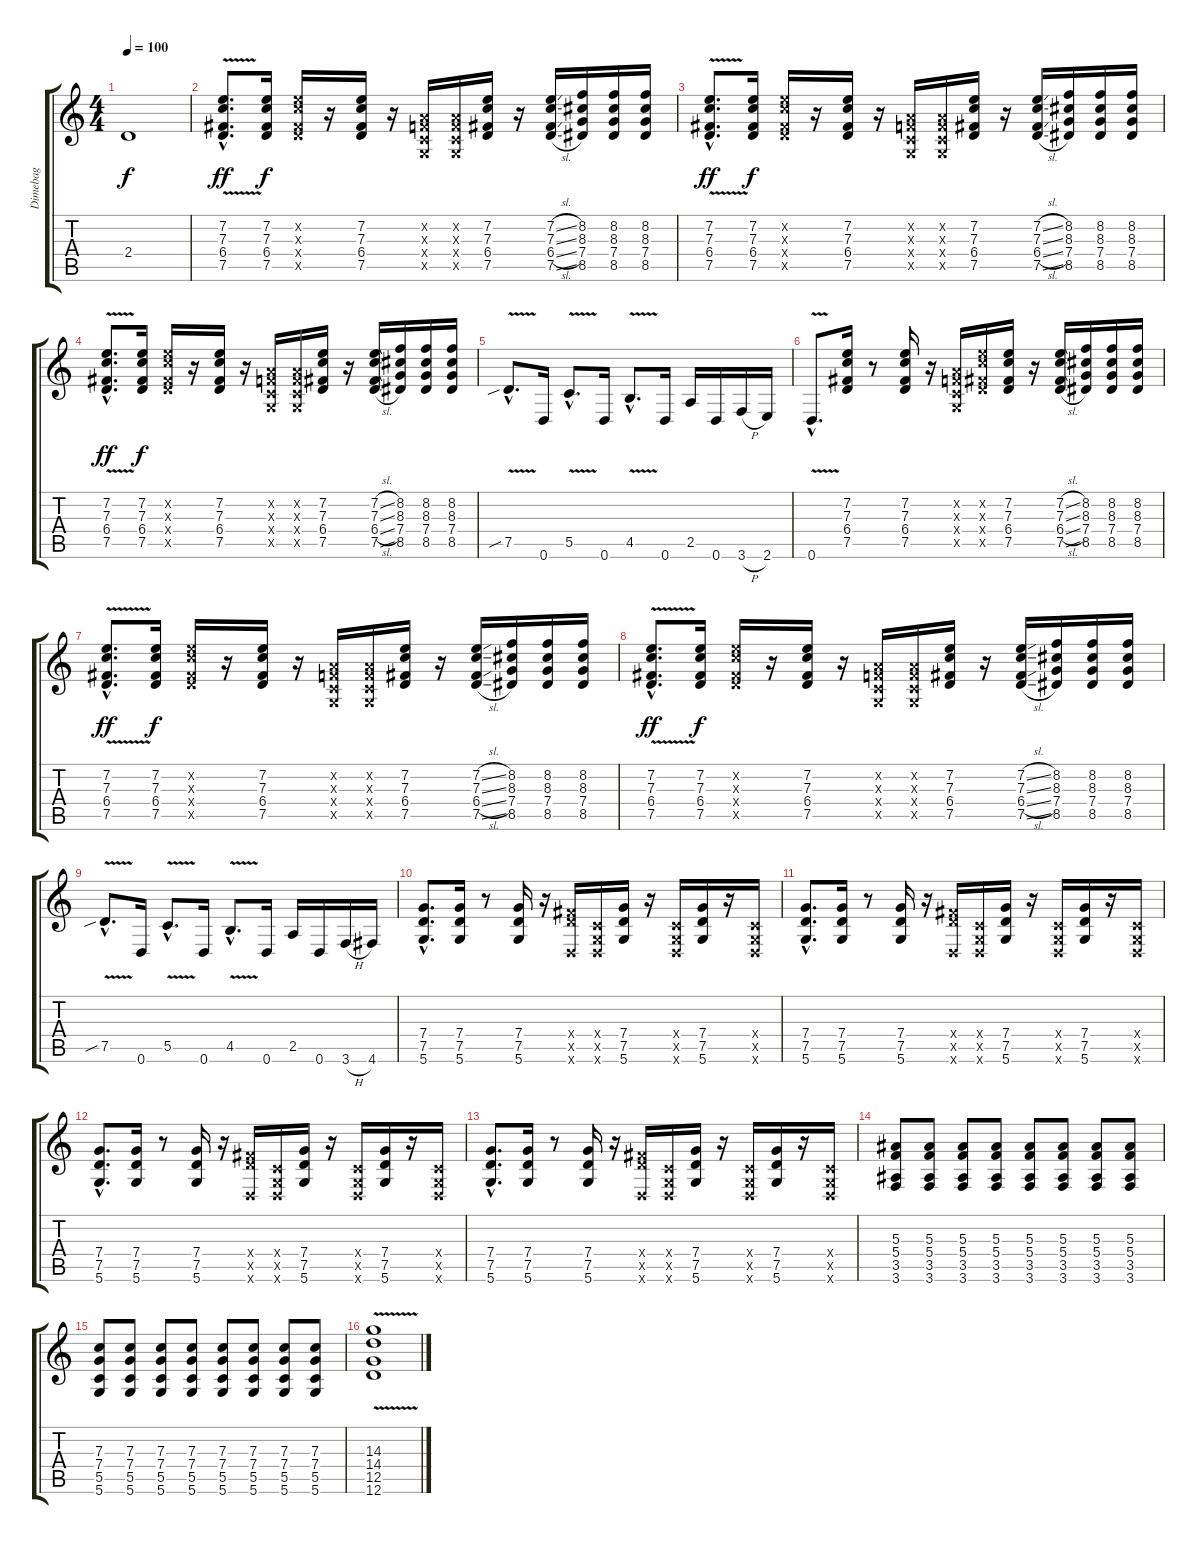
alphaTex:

\track ("Dimebag" "Dimebag") {instrument distortionguitar}
\staff {score tabs}
\tuning (D4 A3 F3 C3 G2 D2) {hide}
\ts (4 4)
\tempo 100
\clef g2
\ks c
2.4{t}.1{dy f} |
(7.2{v hac} 7.3{v hac} 6.4{v hac} 7.5{v hac}).8{d dy ff} (7.2 7.3 6.4 7.5).16{dy f} (7.2{x} 7.3{x} 6.4{x} 7.5{x}).16 r.16 (7.2 7.3 6.4 7.5).16 r.16 (0.2{x} 0.3{x} 0.4{x} 0.5{x}).16 (0.2{x} 0.3{x} 0.4{x} 0.5{x}).16 (7.2 7.3 6.4 7.5).16 r.16 (7.2{sl} 7.3{sl} 6.4{sl} 7.5{sl}).16 (8.2 8.3 7.4 8.5).16 (8.2 8.3 7.4 8.5).16 (8.2 8.3 7.4 8.5).16 |
(7.2{v hac} 7.3{v hac} 6.4{v hac} 7.5{v hac}).8{d dy ff} (7.2 7.3 6.4 7.5).16{dy f} (7.2{x} 7.3{x} 6.4{x} 7.5{x}).16 r.16 (7.2 7.3 6.4 7.5).16 r.16 (0.2{x} 0.3{x} 0.4{x} 0.5{x}).16 (0.2{x} 0.3{x} 0.4{x} 0.5{x}).16 (7.2 7.3 6.4 7.5).16 r.16 (7.2{sl} 7.3{sl} 6.4{sl} 7.5{sl}).16 (8.2 8.3 7.4 8.5).16 (8.2 8.3 7.4 8.5).16 (8.2 8.3 7.4 8.5).16 |
(7.2{v hac} 7.3{v hac} 6.4{v hac} 7.5{v hac}).8{d dy ff} (7.2 7.3 6.4 7.5).16{dy f} (7.2{x} 7.3{x} 6.4{x} 7.5{x}).16 r.16 (7.2 7.3 6.4 7.5).16 r.16 (0.2{x} 0.3{x} 0.4{x} 0.5{x}).16 (0.2{x} 0.3{x} 0.4{x} 0.5{x}).16 (7.2 7.3 6.4 7.5).16 r.16 (7.2{sl} 7.3{sl} 6.4{sl} 7.5{sl}).16 (8.2 8.3 7.4 8.5).16 (8.2 8.3 7.4 8.5).16 (8.2 8.3 7.4 8.5).16 |
7.5{v sib hac}.8{d} 0.6.16 5.5{v hac}.8{d} 0.6.16 4.5{v hac}.8{d} 0.6.16 2.5.16 0.6.16 3.6{h}.16 2.6.16 |
0.6{v hac}.8{d} (7.2 7.3 6.4 7.5).16 r.8 (7.2 7.3 6.4 7.5).16 r.16 (0.2{x} 0.3{x} 0.4{x} 0.5{x}).16 (7.2{x} 7.3{x} 6.4{x} 7.5{x}).16 (7.2 7.3 6.4 7.5).16 r.16 (7.2{sl} 7.3{sl} 6.4{sl} 7.5{sl}).16 (8.2 8.3 7.4 8.5).16 (8.2 8.3 7.4 8.5).16 (8.2 8.3 7.4 8.5).16 |
(7.2{v hac} 7.3{v hac} 6.4{v hac} 7.5{v hac}).8{d dy ff} (7.2 7.3 6.4 7.5).16{dy f} (7.2{x} 7.3{x} 6.4{x} 7.5{x}).16 r.16 (7.2 7.3 6.4 7.5).16 r.16 (0.2{x} 0.3{x} 0.4{x} 0.5{x}).16 (0.2{x} 0.3{x} 0.4{x} 0.5{x}).16 (7.2 7.3 6.4 7.5).16 r.16 (7.2{sl} 7.3{sl} 6.4{sl} 7.5{sl}).16 (8.2 8.3 7.4 8.5).16 (8.2 8.3 7.4 8.5).16 (8.2 8.3 7.4 8.5).16 |
(7.2{v hac} 7.3{v hac} 6.4{v hac} 7.5{v hac}).8{d dy ff} (7.2 7.3 6.4 7.5).16{dy f} (7.2{x} 7.3{x} 6.4{x} 7.5{x}).16 r.16 (7.2 7.3 6.4 7.5).16 r.16 (0.2{x} 0.3{x} 0.4{x} 0.5{x}).16 (0.2{x} 0.3{x} 0.4{x} 0.5{x}).16 (7.2 7.3 6.4 7.5).16 r.16 (7.2{sl} 7.3{sl} 6.4{sl} 7.5{sl}).16 (8.2 8.3 7.4 8.5).16 (8.2 8.3 7.4 8.5).16 (8.2 8.3 7.4 8.5).16 |
7.5{v sib hac}.8{d} 0.6.16 5.5{v hac}.8{d} 0.6.16 4.5{v hac}.8{d} 0.6.16 2.5.16 0.6.16 3.6{h}.16 4.6.16 |
(7.4{hac} 7.5{hac} 5.6{hac}).8{d} (7.4 7.5 5.6).16 r.8 (7.4 7.5 5.6).16 r.16 (6.4{x} 7.5{x} 0.6{x}).16 (0.4{x} 0.5{x} 0.6{x}).16 (7.4 7.5 5.6).16 r.16 (0.4{x} 0.5{x} 0.6{x}).16 (7.4 7.5 5.6).16 r.16 (0.4{x} 0.5{x} 0.6{x}).16 |
(7.4{hac} 7.5{hac} 5.6{hac}).8{d} (7.4 7.5 5.6).16 r.8 (7.4 7.5 5.6).16 r.16 (6.4{x} 7.5{x} 0.6{x}).16 (0.4{x} 0.5{x} 0.6{x}).16 (7.4 7.5 5.6).16 r.16 (0.4{x} 0.5{x} 0.6{x}).16 (7.4 7.5 5.6).16 r.16 (0.4{x} 0.5{x} 0.6{x}).16 |
(7.4{hac} 7.5{hac} 5.6{hac}).8{d} (7.4 7.5 5.6).16 r.8 (7.4 7.5 5.6).16 r.16 (6.4{x} 7.5{x} 0.6{x}).16 (0.4{x} 0.5{x} 0.6{x}).16 (7.4 7.5 5.6).16 r.16 (0.4{x} 0.5{x} 0.6{x}).16 (7.4 7.5 5.6).16 r.16 (0.4{x} 0.5{x} 0.6{x}).16 |
(7.4{hac} 7.5{hac} 5.6{hac}).8{d} (7.4 7.5 5.6).16 r.8 (7.4 7.5 5.6).16 r.16 (6.4{x} 7.5{x} 0.6{x}).16 (0.4{x} 0.5{x} 0.6{x}).16 (7.4 7.5 5.6).16 r.16 (0.4{x} 0.5{x} 0.6{x}).16 (7.4 7.5 5.6).16 r.16 (0.4{x} 0.5{x} 0.6{x}).16 |
(5.3 5.4 3.5 3.6).8 (5.3 5.4 3.5 3.6).8 (5.3 5.4 3.5 3.6).8 (5.3 5.4 3.5 3.6).8 (5.3 5.4 3.5 3.6).8 (5.3 5.4 3.5 3.6).8 (5.3 5.4 3.5 3.6).8 (5.3 5.4 3.5 3.6).8 |
(7.3 7.4 5.5 5.6).8 (7.3 7.4 5.5 5.6).8 (7.3 7.4 5.5 5.6).8 (7.3 7.4 5.5 5.6).8 (7.3 7.4 5.5 5.6).8 (7.3 7.4 5.5 5.6).8 (7.3 7.4 5.5 5.6).8 (7.3 7.4 5.5 5.6).8 |
(14.3{v} 14.4{v} 12.5{v} 12.6{v}).1
